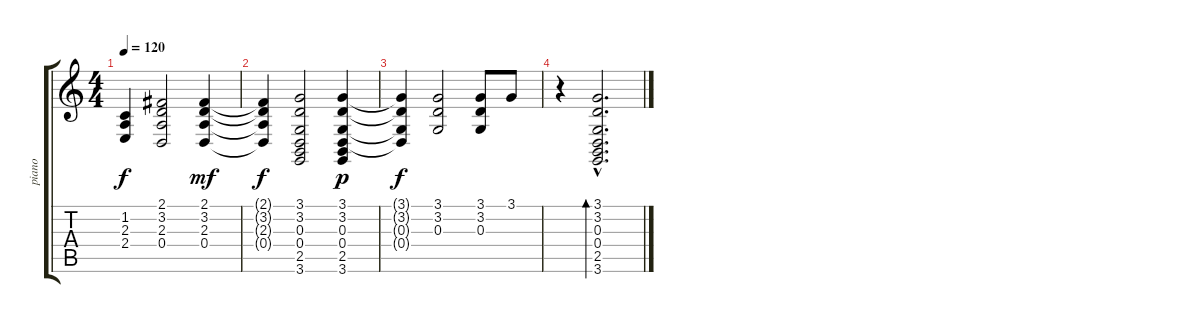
\track ("piano" "piano") {instrument electricgrandpiano}
\staff {score tabs}
\tuning (E4 B3 G3 D3 A2 E2) {hide}
\ts (4 4)
\tempo 120
\clef g2
\ks c
(1.2{t} 2.3{t} 2.4{t}).4{dy f} (2.1 3.2 2.3 0.4).2 (2.1 3.2 2.3 0.4).4{dy mf} |
(2.1{t} 3.2{t} 2.3{t} 0.4{t}).4{dy f} (3.1 3.2 0.3 0.4 2.5 3.6).2 (3.1 3.2 0.3 0.4 2.5 3.6).4{dy p} |
(3.1{t} 3.2{t} 0.3{t} 0.4{t}).4{dy f} (3.1 3.2 0.3).2 (3.1 3.2 0.3).8 3.1.8 |
r.4 (3.1{hac} 3.2{hac} 0.3{hac} 0.4{hac} 2.5{hac} 3.6{hac}).2{d bd 480}
